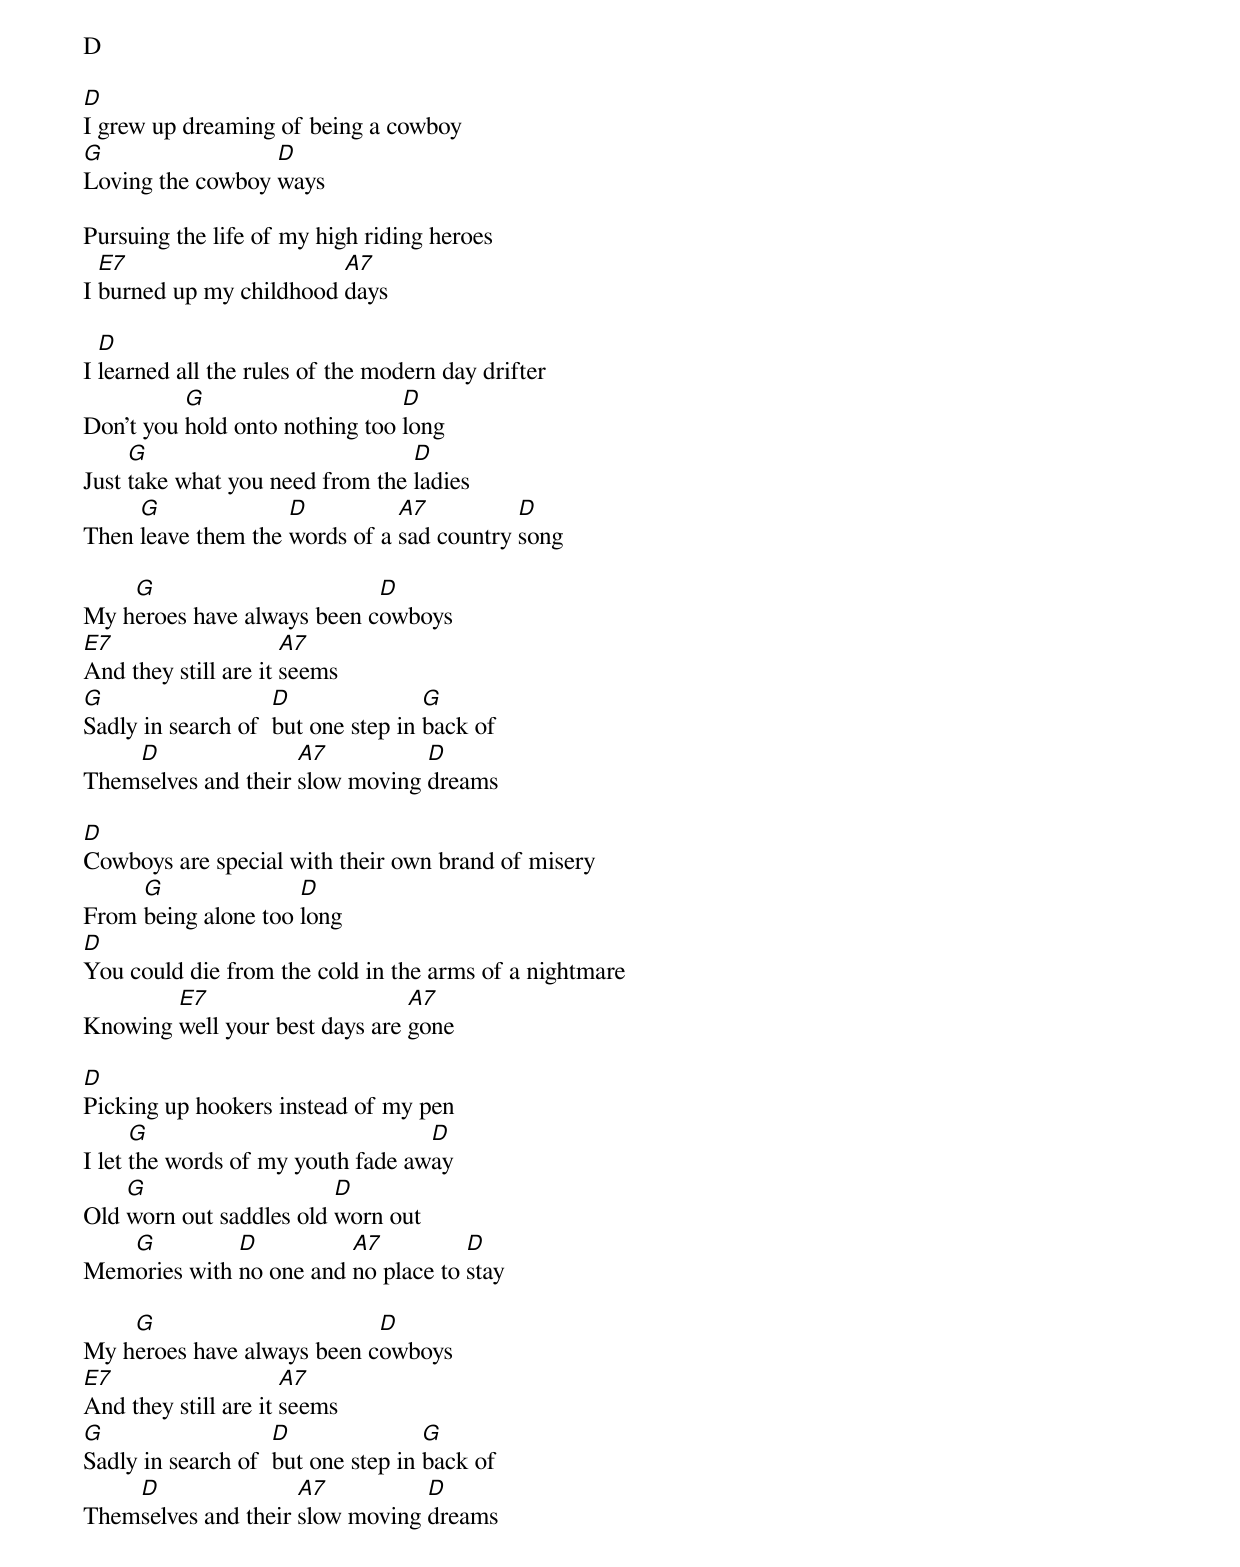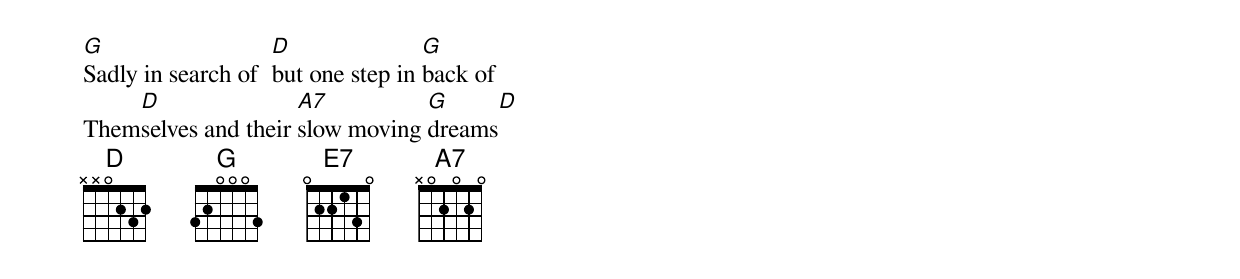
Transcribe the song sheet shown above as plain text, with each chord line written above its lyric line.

D

D
I grew up dreaming of being a cowboy
G                 D
Loving the cowboy ways

Pursuing the life of my high riding heroes
  E7                     A7
I burned up my childhood days

  D
I learned all the rules of the modern day drifter
          G                     D
Don't you hold onto nothing too long
     G                           D
Just take what you need from the ladies
     G              D          A7          D
Then leave them the words of a sad country song

    G                       D
My heroes have always been cowboys
E7                    A7
And they still are it seems
G                   D               G
Sadly in search of  but one step in back of
    D                A7          D
Themselves and their slow moving dreams

D
Cowboys are special with their own brand of misery
     G               D
From being alone too long
D
You could die from the cold in the arms of a nightmare
        E7                      A7
Knowing well your best days are gone

D
Picking up hookers instead of my pen
      G                            D
I let the words of my youth fade away
    G                    D
Old worn out saddles old worn out
   G          D          A7          D
Memories with no one and no place to stay

    G                       D
My heroes have always been cowboys
E7                    A7
And they still are it seems
G                   D               G
Sadly in search of  but one step in back of
    D                A7          D
Themselves and their slow moving dreams
G                   D               G
Sadly in search of  but one step in back of
    D                A7          G       D
Themselves and their slow moving dreams
